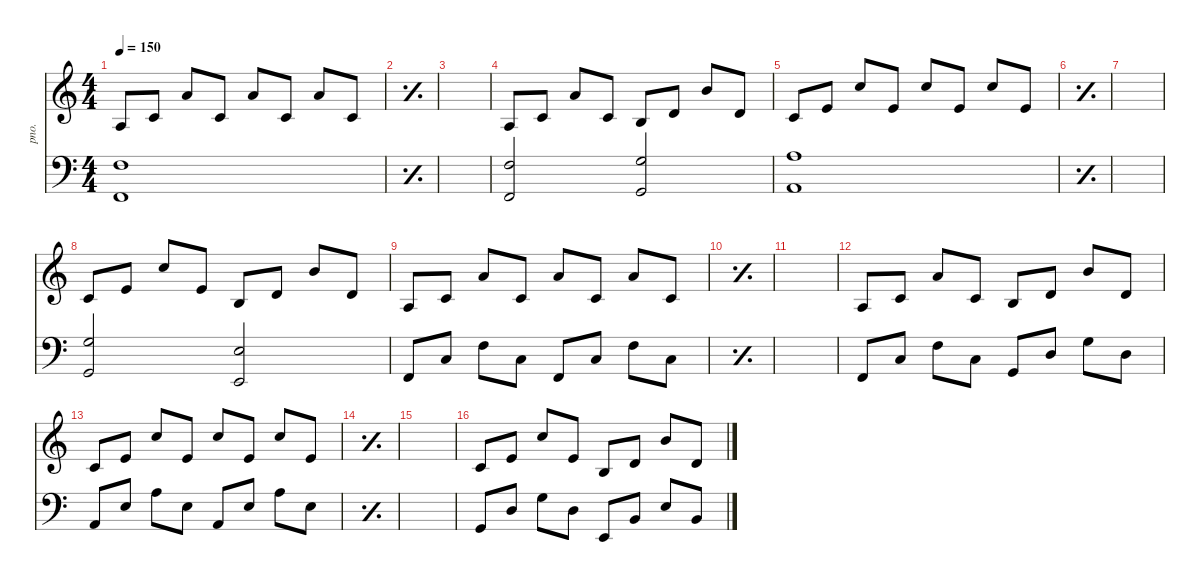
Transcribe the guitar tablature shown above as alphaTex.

\defaultSystemsLayout 4
\hideDynamics
\bracketExtendMode nobrackets
\otherSystemsTrackNameOrientation horizontal
\track ("Acoustic Piano" "pno.") {instrument acousticgrandpiano}
\staff {score}
\tuning (E4 B3 G3 D3 A2 E2)
\ts (4 4)
\tempo 150
\clef g2
\ks c
2.3.8{dy mf instrument acousticgrandpiano beam Up} 1.2.8{beam Up} 10.2.8{beam Up} 1.2.8{beam Up} 10.2.8{beam Up} 1.2.8{beam Up} 10.2.8{beam Up} 1.2.8{beam Up} |
\simile simple
|
|
\simile none
2.3.8{beam Up} 1.2.8{beam Up} 10.2.8{beam Up} 1.2.8{beam Up} 0.2.8{beam Up} 3.2.8{beam Up} 7.1.8{beam Up} 7.3.8{beam Up} |
5.3.8{beam Up} 5.2.8{beam Up} 8.1.8{beam Up} 5.2.8{beam Up} 8.1.8{beam Up} 5.2.8{beam Up} 8.1.8{beam Up} 5.2.8{beam Up} |
\simile simple
|
|
\simile none
5.3.8{beam Up} 5.2.8{beam Up} 8.1.8{beam Up} 5.2.8{beam Up} 0.2.8{beam Up} 3.2.8{beam Up} 7.1.8{beam Up} 7.3.8{beam Up} |
2.3.8{beam Up} 1.2.8{beam Up} 10.2.8{beam Up} 1.2.8{beam Up} 10.2.8{beam Up} 1.2.8{beam Up} 10.2.8{beam Up} 1.2.8{beam Up} |
\simile simple
|
|
\simile none
2.3.8{beam Up} 1.2.8{beam Up} 10.2.8{beam Up} 1.2.8{beam Up} 4.3.8{beam Up} 3.2.8{beam Up} 12.2.8{beam Up} 3.2.8{beam Up} |
1.2.8{beam Up} 0.1.8{beam Up} 8.1.8{beam Up} 5.2.8{beam Up} 8.1.8{beam Up} 5.2.8{beam Up} 8.1.8{beam Up} 5.2.8{beam Up} |
\simile simple
|
|
\simile none
1.2.8{beam Up} 0.1.8{beam Up} 8.1.8{beam Up} 5.2.8{beam Up} 4.3.8{beam Up} 3.2.8{beam Up} 12.2.8{beam Up} 12.4.8{beam Up}
\staff {score}
\tuning (G2 D2 A1 E1 B0)
\clef f4
\ottava regular
\simile none
\ks c
(10.1 8.3).1{dy mf beam Up} |
\simile simple
|
|
\simile none
(10.1 8.3).2{beam Up} (12.1 10.3).2{beam Up} |
(7.2 14.1).1{beam Down} |
\simile simple
|
|
\simile none
(22.3 15.4).2{beam Up} (14.2 12.4).2{beam Up} |
8.3.8{beam Up} 10.2.8{beam Up} 10.1.8{beam Down} 5.1.8{beam Down} 8.3.8{beam Up} 5.1.8{beam Up} 10.1.8{beam Down} 5.1.8{beam Down} |
\simile simple
|
|
\simile none
8.3.8{beam Up} 10.2.8{beam Up} 10.1.8{beam Down} 5.1.8{beam Down} 10.3.8{beam Up} 7.1.8{beam Up} 12.1.8{beam Down} 7.1.8{beam Down} |
12.3.8{beam Up} 9.1.8{beam Up} 14.1.8{beam Down} 9.1.8{beam Down} 12.3.8{beam Up} 9.1.8{beam Up} 14.1.8{beam Down} 9.1.8{beam Down} |
\simile simple
|
|
\simile none
10.3.8{beam Up} 7.1.8{beam Up} 12.1.8{beam Down} 7.1.8{beam Down} 7.3.8{beam Up} 9.2.8{beam Up} 9.1.8{beam Up} 9.2.8{beam Up}
